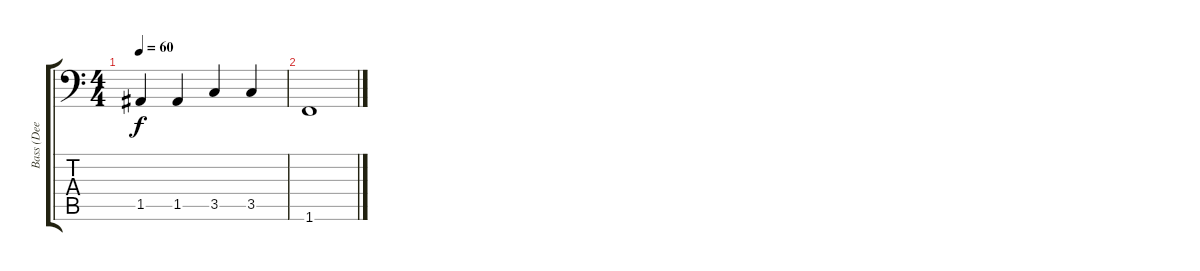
\track ("Bass (Dee Murray)" "Bass (Dee ") {instrument electricbasspick}
\staff {score tabs}
\tuning (E3 B2 G2 D2 A1 E1) {hide}
\ts (4 4)
\tempo 60
\clef f4
\ks c
1.5.4{dy f} 1.5.4 3.5.4 3.5.4 |
1.6.1
